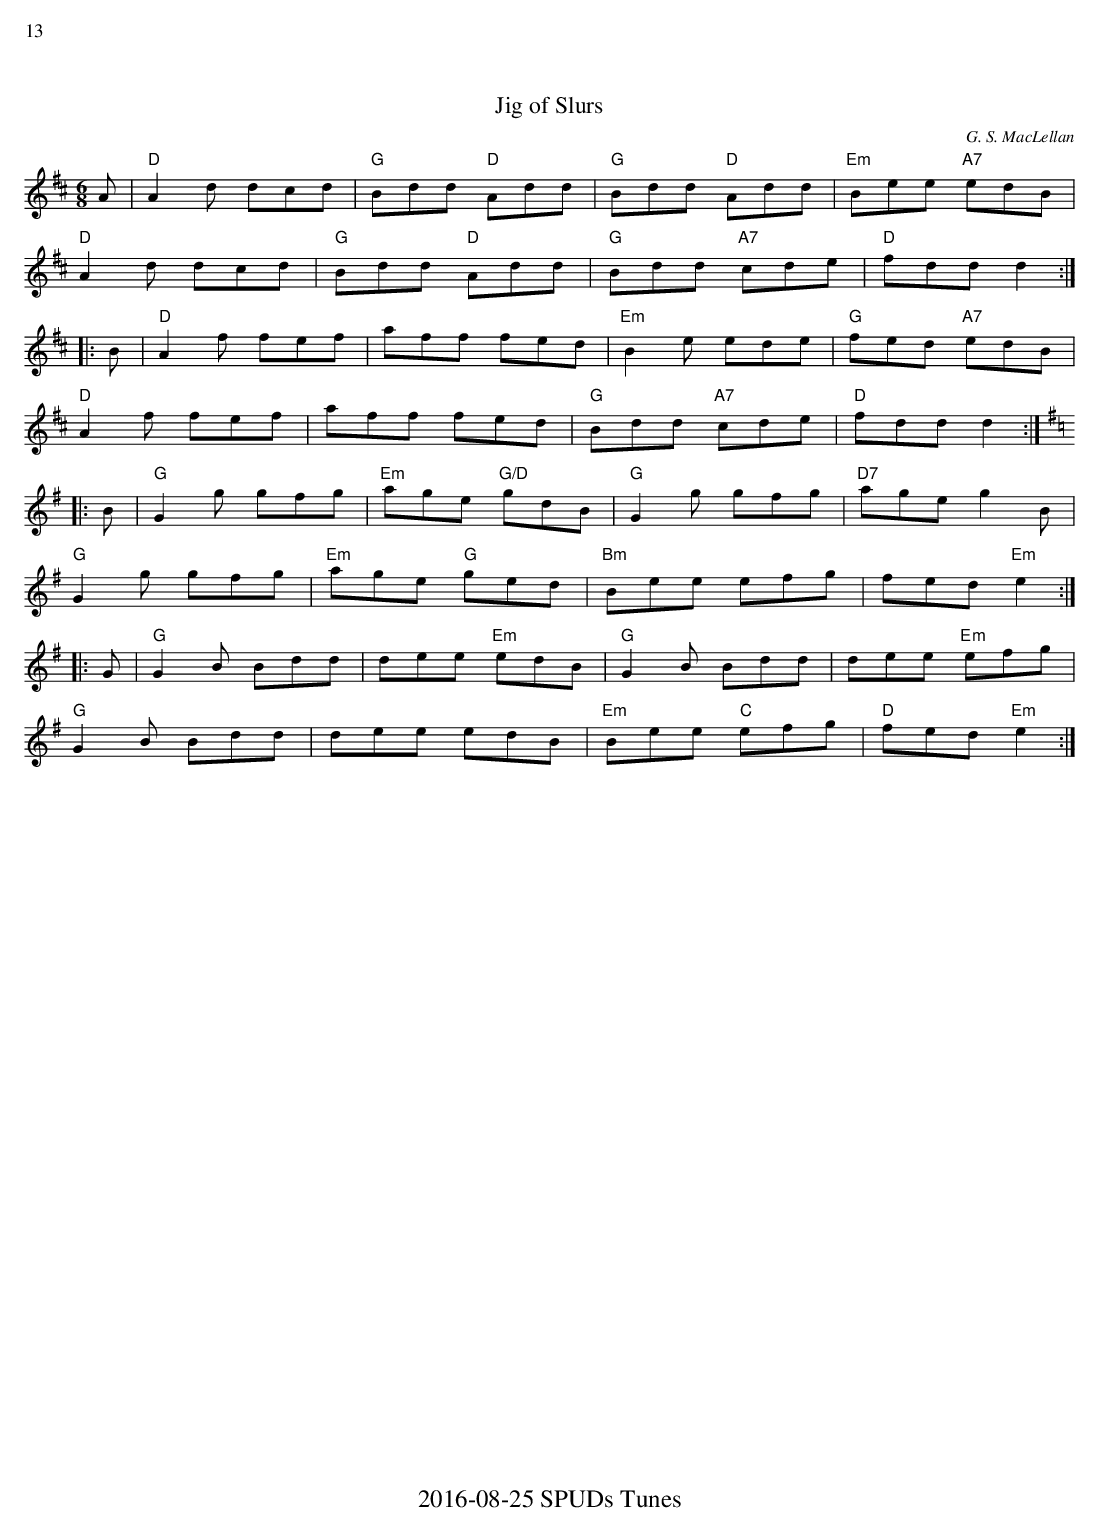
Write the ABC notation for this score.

X:1
%%text 13
T:Jig of Slurs
C:G. S. MacLellan
M:6/8
K:D
A| "D"A2d dcd| "G"Bdd "D"Add| "G"Bdd "D"Add| "Em"Bee "A7"edB|
   "D"A2d dcd| "G"Bdd "D"Add| "G"Bdd "A7"cde| "D"fdd d2:|
|:B| "D"A2f fef| aff fed| "Em"B2e ede| "G"fed "A7"edB|
   "D"A2f fef| aff fed| "G"Bdd "A7"cde| "D"fdd d2 :|
K:Em
|:B| "G"G2g gfg| "Em"age "G/D"gdB| "G"G2g gfg| "D7"age g2 B|
   "G"G2g gfg| "Em"age "G"ged| "Bm"Bee efg| fed "Em"e2:|
|:G| "G"G2B Bdd| dee "Em"edB| "G"G2B Bdd| dee "Em"efg|
"G"G2B Bdd| dee edB| "Em"Bee "C"efg| "D"fed "Em"e2 :|
